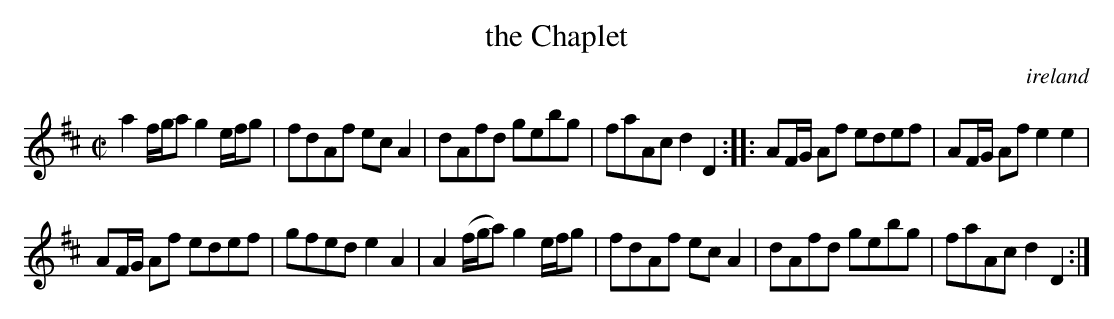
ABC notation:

X:1
T:the Chaplet
O:ireland
M:C|
K:D
a2f/g/a g2e/f/g| fdAf ecA2| dAfd gebg| faAc d2D2::\
AF/G/ Af edef| AF/G/ Af e2e2|
AF/G/ Af edef| gfed e2A2|\
A2(f/g/a) g2e/f/g| fdAf ecA2| dAfd gebg| faAc d2D2:|
